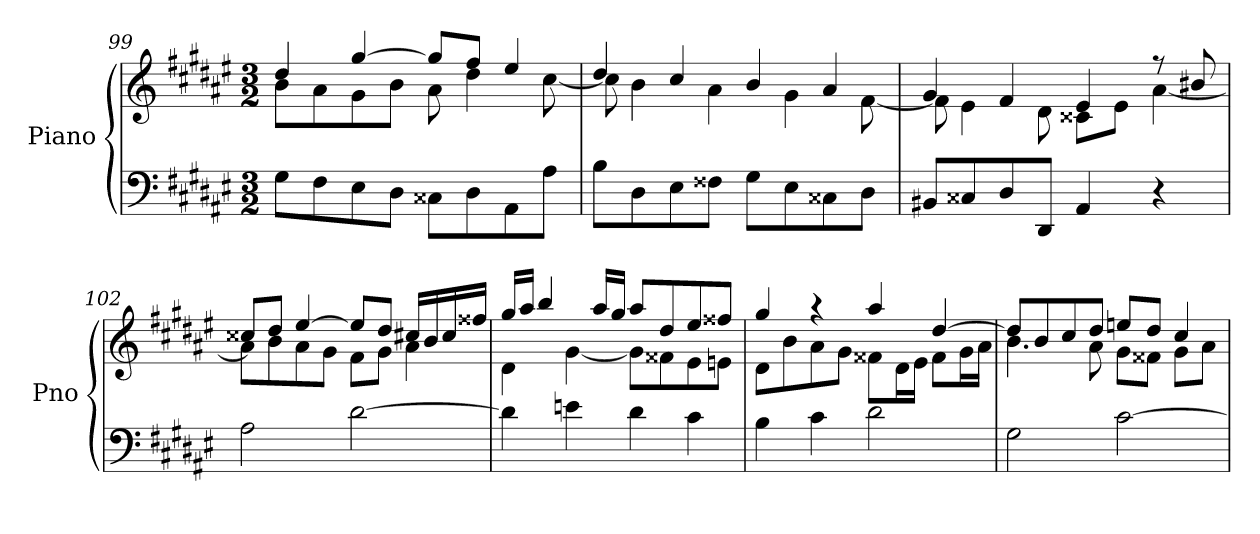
**kern	**kern
*part1	*part1
*staff2	*staff1
*I"Piano	*
*I'Pno	*
*clefF4	*clefG2
*k[f#c#g#d#a#e#]	*k[f#c#g#d#a#e#]
*F#:	*F#:
*M3/2	*M3/2
=99	=99
*	*^
8G#L	4dd#/	8b\L
8F#	.	8a#\
8E#	[4gg#/	8g#\
8D#J	.	8b\J
8C##XL	8gg#/L]	8a#\
8D#	8ff#/J	4dd#\
8AA#	4ee#/	.
8A#J	.	[8cc#\
!!LO:LB:g=z	!!
=100	=100	=100
8BL	4dd#/	8cc#\]
8D#	.	4b\
8E#	4cc#/	.
8F##XJ	.	4a#\
8G#L	4b/	.
8E#	.	4g#\
8C##X	4a#/	.
8D#J	.	[8f#\
=101	=101	=101
8BB#XL	4g#/	8f#\]
8C##X	.	4e#\
8D#	4f#/	.
8DD#J	.	8d#\
4AA#	4e#/	8c##X\L
.	.	8e#\J
4r	8r	[4a#\
.	8b#X/	.
=102	=102	=102
2A#	8cc##X/L	8a#\L]
.	8dd#/J	8b\
.	[4ee#/	8a#\
.	.	8g#\J
[2d#	8ee#/L]	8f#\L
.	8dd#/J	8g#\J
.	16cc#X/LL	4a#\
.	16b/	.
.	16cc#/	.
.	16ff##X/JJ	.
=103	=103	=103
4d#]	16gg#/LL	4d#\
.	16aa#/JJ	.
.	4bb/	.
4en	.	[4g#\
.	16aa#LL	.
.	16gg#JJ	.
4d#	8aa#/L	8g#\L]
.	8dd#/	8f##X\
4c#	8ee#/	8e#\
.	8ff##X/J	8en\J
!!LO:LB:g=z	!!
=104	=104	=104
4B	4gg#/	8d#L
.	.	8b
4c#	4r	8a#\
.	.	8g#\J
2d#	4aa#/	8f##XL
.	.	16d#L
.	.	16e#JJ
.	[4dd#/	8f##\L
.	.	16g#\L
.	.	16a#\JJ
=105	=105	=105
2G#	8dd#L]	4.b\
.	8b	.
.	8cc#	.
.	8dd#J	8a#\
[2c#	8een/L	8g#\L
.	8dd#/J	8f##X\J
.	4cc#/	8g#\L
.	.	8a#\J
*	*v	*v
=	=
*-	*-
